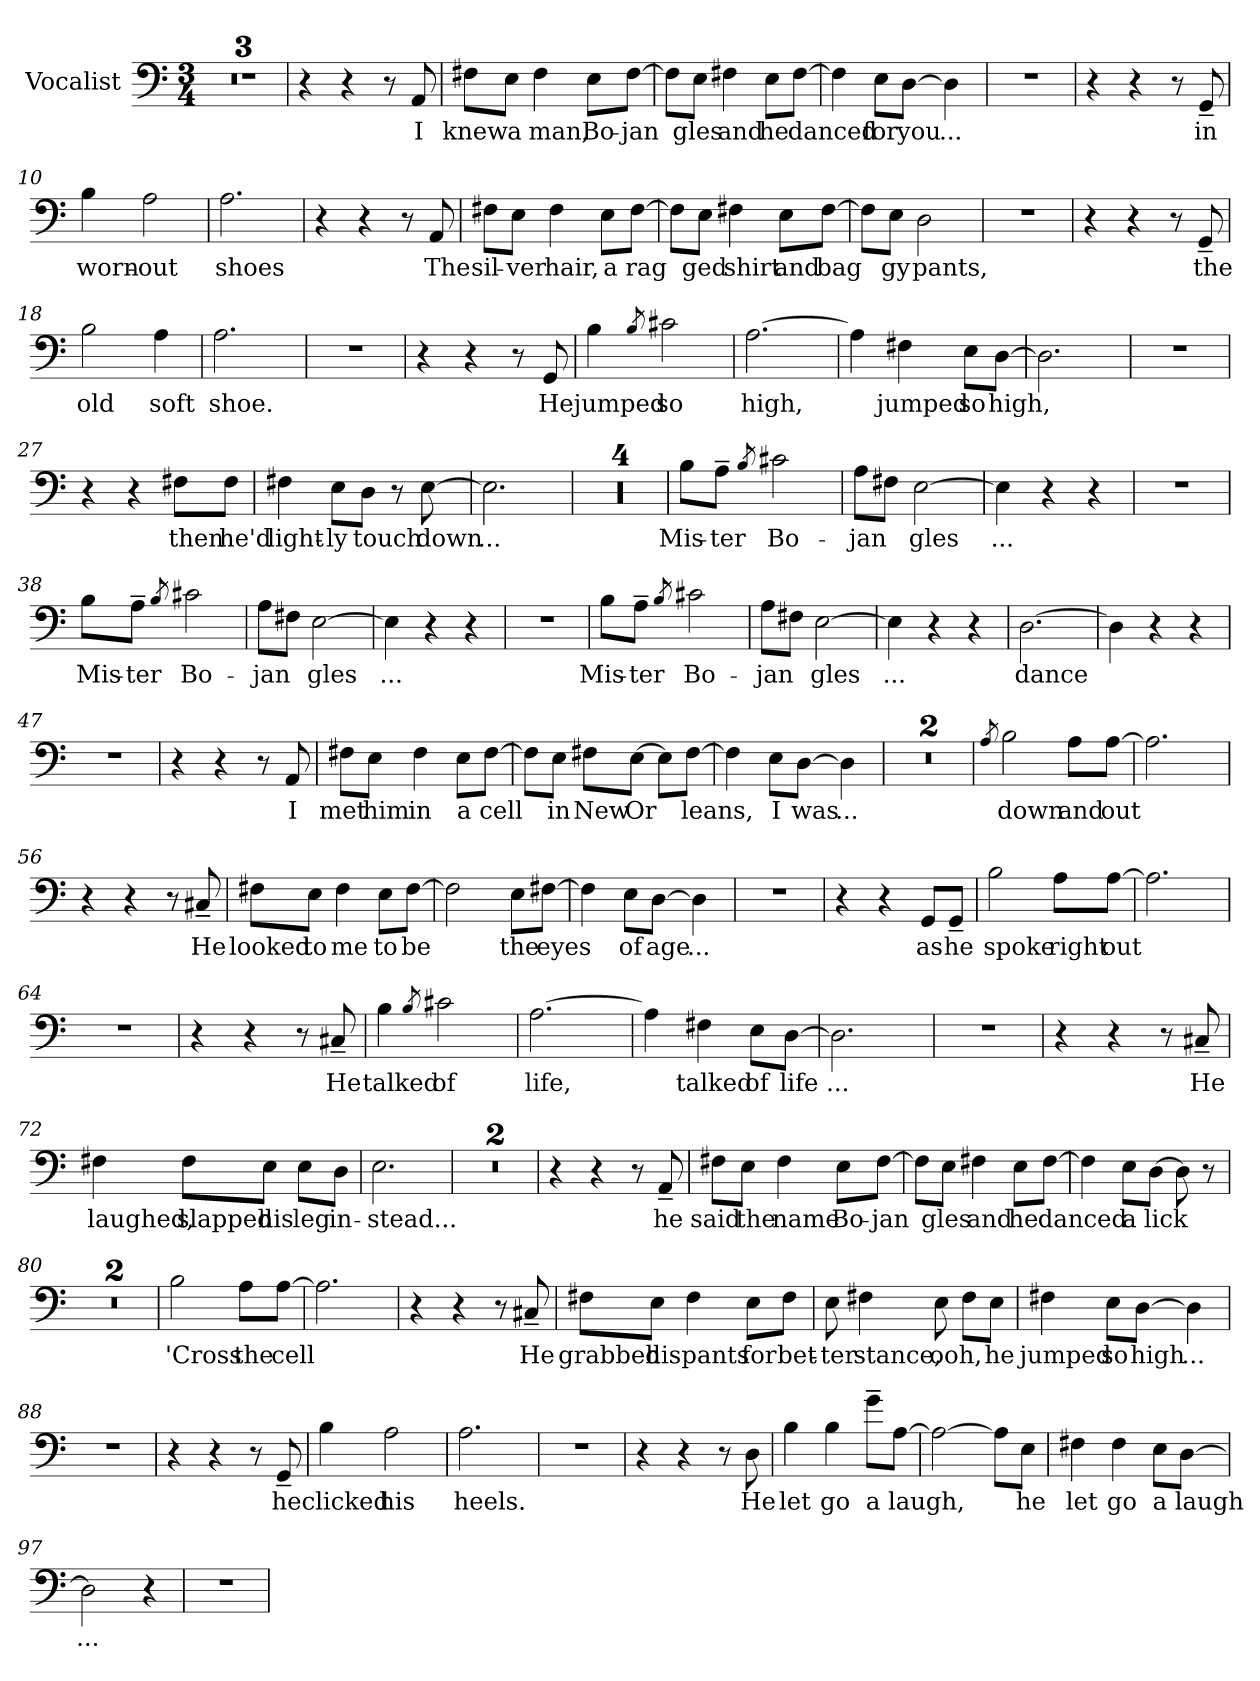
**kern	**text
*part1	*part1
*staff1	*staff1
*I"Vocalist	*
*clefF4	*
*M3/4	*
=1	=1
*clefF4	*
*M3/4	*
2.r	.
=2	=2
2.r	.
=3	=3
2.r	.
=4	=4
4r	.
4r	.
8r	.
8AA	I
=5	=5
8F#X\L	knew
8E\J	a
4F#	man,
8E\L	Bo-
[8F#\J	-jan
=6	=6
8F#\L]	_
8E\J	gles
4F#X	and
8E\L	he
[8F#\J	danced
=7	=7
4F#]	_
8E\L	for
[8D\J	you
4D]	...
=8	=8
2.r	.
=9	=9
4r	.
4r	.
8r	.
8GG~	in
=10	=10
4B	worn-
2A	-out
=11	=11
2.A	shoes
=12	=12
4r	.
4r	.
8r	.
8AA	The
=13	=13
8F#X\L	sil-
8E\J	-ver
4F#	hair,
8E\L	a
[8F#\J	rag
=14	=14
8F#\L]	_
8E\J	ged
4F#X	shirt
8E\L	and
[8F#\J	bag
=15	=15
8F#\L]	_
8E\J	gy
2D	pants,
=16	=16
2.r	.
=17	=17
4r	.
4r	.
8r	.
8GG~	the
=18	=18
2B	old
4A	soft
=19	=19
2.A	shoe.
=20	=20
2.r	.
=21	=21
4r	.
4r	.
8r	.
8GG	He
=22	=22
4B	jumped
8qB	_
2c#X	so
=23	=23
[2.A	high,
=24	=24
4A]	_
4F#X	jumped
8E\L	so
[8D\J	high,
=25	=25
2.D]	_
=26	=26
2.r	.
=27	=27
4r	.
4r	.
8F#X\L	then
8F#\J	he'd
=28	=28
4F#X	light-
8E\L	-ly
8D\J	touch
8r	.
[8E	down
=29	=29
2.E]	...
=30	=30
2.r	.
=31	=31
2.r	.
=32	=32
2.r	.
=33	=33
2.r	.
=34	=34
8B\L	Mis-
8A~\J	-ter
8qB	_
2c#X	Bo-
=35	=35
8A\L	-jan
8F#X\J	_
[2E	gles
=36	=36
4E]	...
4r	.
4r	.
=37	=37
2.r	.
=38	=38
8B\L	Mis-
8A~\J	-ter
8qB	_
2c#X	Bo-
=39	=39
8A\L	-jan
8F#X\J	_
[2E	gles
=40	=40
4E]	...
4r	.
4r	.
=41	=41
2.r	.
=42	=42
8B\L	Mis-
8A~\J	-ter
8qB	_
2c#X	Bo-
=43	=43
8A\L	-jan
8F#X\J	_
[2E	gles
=44	=44
4E]	...
4r	.
4r	.
=45	=45
[2.D	dance
=46	=46
4D]	_
4r	.
4r	.
=47	=47
2.r	.
=48	=48
4r	.
4r	.
8r	.
8AA	I
=49	=49
8F#X\L	met
8E\J	him
4F#	in
8E\L	a
[8F#\J	cell
=50	=50
8F#\L]	_
8E\J	in
8F#X\L	New
[8E\J	Or-
8E\L]	_
[8F#\J	-leans,
=51	=51
4F#]	_
8E\L	I
[8D\J	was
4D]	...
=52	=52
2.r	.
=53	=53
2.r	.
=54	=54
8qA	_
2B	down
8A\L	and
[8A\J	out
=55	=55
2.A]	_
=56	=56
4r	.
4r	.
8r	.
8C#X~	He
=57	=57
8F#X\L	looked
8E\J	to
4F#	me
8E\L	to
[8F#\J	be
=58	=58
2F#]	_
8E\L	the
[8F#X\J	eyes
=59	=59
4F#]	_
8E\L	of
[8D\J	age
4D]	...
=60	=60
2.r	.
=61	=61
4r	.
4r	.
8GG/L	as
8GG~/J	he
=62	=62
2B	spoke
8A\L	right
[8A\J	out
=63	=63
2.A]	_
=64	=64
2.r	.
=65	=65
4r	.
4r	.
8r	.
8C#X~	He
=66	=66
4B	talked
8qB	_
2c#X	of
=67	=67
[2.A	life,
=68	=68
4A]	_
4F#X	talked
8E\L	of
[8D\J	life
=69	=69
2.D]	...
=70	=70
2.r	.
=71	=71
4r	.
4r	.
8r	.
8C#X~	He
=72	=72
4F#X	laughed,
8F#\L	slapped
8E\J	his
8E\L	leg
8D\J	in-
=73	=73
2.E	-stead...
=74	=74
2.r	.
=75	=75
2.r	.
=76	=76
4r	.
4r	.
8r	.
8AA~	he
=77	=77
8F#X\L	said
8E\J	the
4F#	name
8E\L	Bo-
[8F#\J	-jan
=78	=78
8F#\L]	_
8E\J	gles
4F#X	and
8E\L	he
[8F#\J	danced
=79	=79
4F#]	_
8E\L	a
[8D\J	lick
8D]	_
8r	.
=80	=80
2.r	.
=81	=81
2.r	.
=82	=82
2B	'Cross
8A\L	the
[8A\J	cell
=83	=83
2.A]	_
=84	=84
4r	.
4r	.
8r	.
8C#X~	He
=85	=85
8F#X\L	grabbed
8E\J	his
4F#	pants
8E\L	for
8F#\J	bet-
=86	=86
8E	-ter
4F#X	stance,
8E	ooh,
8F#\L	_
8E\J	he
=87	=87
4F#X	jumped
8E\L	so
[8D\J	high
4D]	...
=88	=88
2.r	.
=89	=89
4r	.
4r	.
8r	.
8GG~	he
=90	=90
4B	clicked
2A	his
=91	=91
2.A	heels.
=92	=92
2.r	.
=93	=93
4r	.
4r	.
8r	.
8D	He
=94	=94
4B	let
4B	go
8g~\L	a
[8A\J	laugh,
=95	=95
2A_	_
8A\L]	_
8E\J	he
=96	=96
4F#X	let
4F#	go
8E\L	a
[8D\J	laugh
=97	=97
2D]	...
4r	.
=98	=98
2.r	.
=	=
*-	*-
